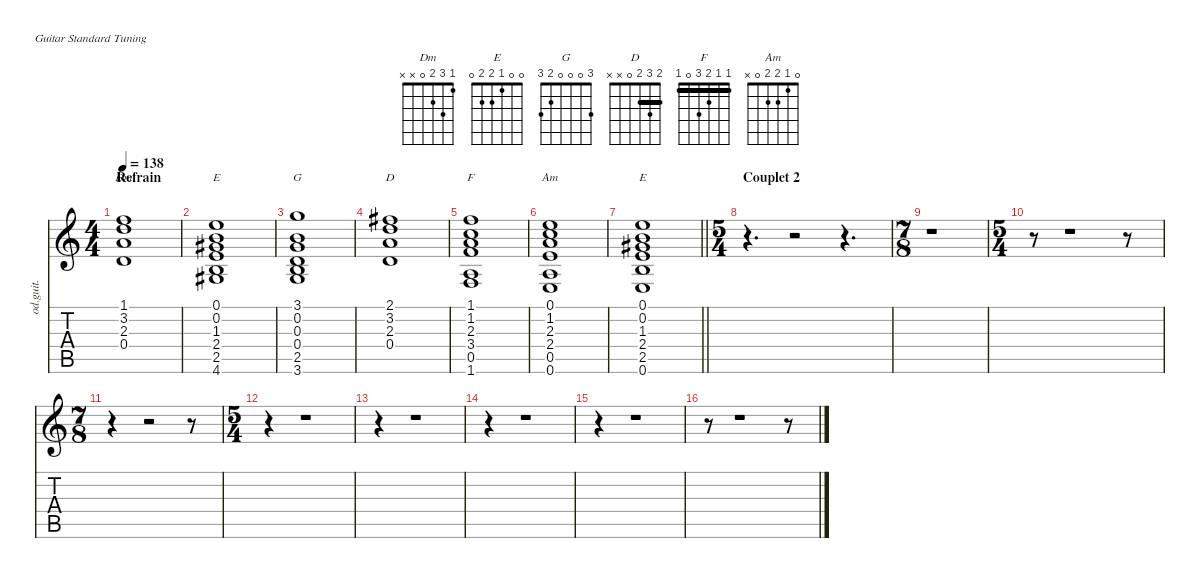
\defaultSystemsLayout 4
\hideDynamics
\bracketExtendMode nobrackets
\track ("Hichem" "od.guit.") {mute instrument overdrivenguitar}
\staff {score tabs}
\tuning (E4 B3 G3 D3 A2 E2)
\chord ("Dm" 1 3 2 0 x x)
\chord ("E" 0 0 1 2 2 0)
\chord ("G" 3 0 0 0 2 3)
\chord ("D" 2 3 2 0 x x) {barre 2}
\chord ("F" 1 1 2 3 0 1) {barre 1}
\chord ("Am" 0 1 2 2 0 x)
\ts (4 4)
\beaming (8 2 2 2 2)
\section ("" "Refrain")
\tempo 138
\clef g2
\ks aminor
(1.1 3.2 2.3 0.4).1{ch "Dm" dy mp beam Up} |
(0.1 0.2 1.3{acc #} 2.4 2.5 4.6{acc #}).1{ch "E" beam Up} |
(3.1 0.2 0.3 0.4 2.5 3.6).1{ch "G" beam Up} |
(2.1{acc #} 3.2 2.3 0.4).1{ch "D" beam Up} |
(1.1 1.2 2.3 3.4 0.5 1.6).1{ch "F" beam Up} |
(0.1 1.2 2.3 2.4 0.5 0.6).1{ch "Am" beam Up} |
\barLineRight lightlight
(0.1 0.2 1.3{acc #} 2.4 2.5 0.6).1{ch "E" beam Up} |
\ts (5 4)
\beaming (8 6 4)
\section ("" "Couplet 2")
r.4{d beam Down} r.2{beam Down} r.4{d beam Down} |
\ts (7 8)
\beaming (8 3 2 2)
r.1{beam Down} |
\ts (5 4)
\beaming (8 6 4)
r.8{beam Down} r.1{beam Down} r.8{beam Down} |
\ts (7 8)
\beaming (8 6 4)
r.4{beam Down} r.2{beam Down} r.8{beam Down} |
\ts (5 4)
\beaming (8 6 4)
r.4{beam Down} r.1{beam Down} |
r.4{beam Down} r.1{beam Down} |
r.4{beam Down} r.1{beam Down} |
r.4{beam Down} r.1{beam Down} |
r.8{beam Down} r.1{beam Down} r.8{beam Down}
